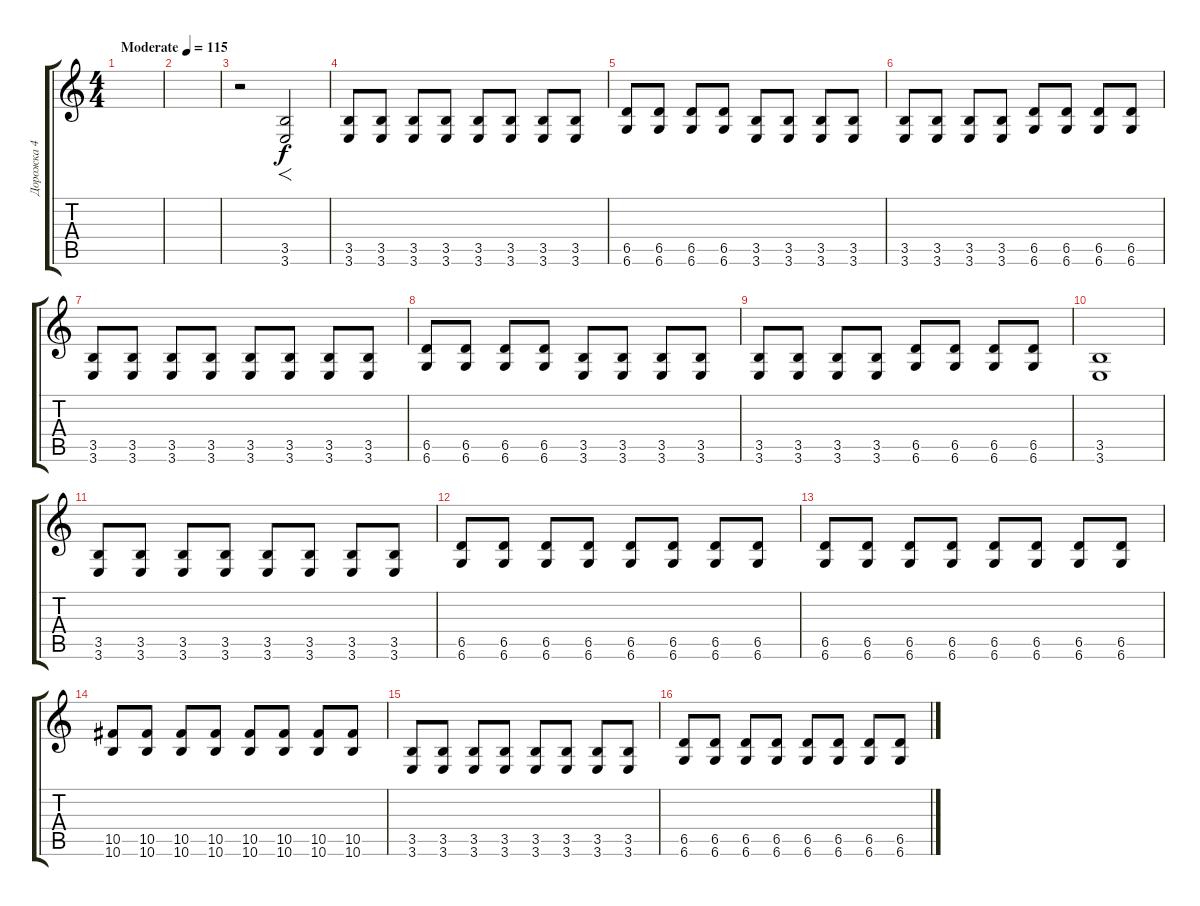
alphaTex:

\track ("Дорожка 4" "Дорожка 4") {instrument distortionguitar}
\staff {score tabs}
\tuning (Eb4 Bb3 Gb3 Db3 Ab2 Db2) {hide}
\ts (4 4)
\tempo (115 "Moderate")
\clef g2
\ks c
|
|
r.2 (3.5 3.6).2{f} |
(3.5 3.6).8 (3.5 3.6).8 (3.5 3.6).8 (3.5 3.6).8 (3.5 3.6).8 (3.5 3.6).8 (3.5 3.6).8 (3.5 3.6).8 |
(6.5 6.6).8 (6.5 6.6).8 (6.5 6.6).8 (6.5 6.6).8 (3.5 3.6).8 (3.5 3.6).8 (3.5 3.6).8 (3.5 3.6).8 |
(3.5 3.6).8 (3.5 3.6).8 (3.5 3.6).8 (3.5 3.6).8 (6.5 6.6).8 (6.5 6.6).8 (6.5 6.6).8 (6.5 6.6).8 |
(3.5 3.6).8 (3.5 3.6).8 (3.5 3.6).8 (3.5 3.6).8 (3.5 3.6).8 (3.5 3.6).8 (3.5 3.6).8 (3.5 3.6).8 |
(6.5 6.6).8 (6.5 6.6).8 (6.5 6.6).8 (6.5 6.6).8 (3.5 3.6).8 (3.5 3.6).8 (3.5 3.6).8 (3.5 3.6).8 |
(3.5 3.6).8 (3.5 3.6).8 (3.5 3.6).8 (3.5 3.6).8 (6.5 6.6).8 (6.5 6.6).8 (6.5 6.6).8 (6.5 6.6).8 |
(3.5 3.6).1 |
(3.5 3.6).8 (3.5 3.6).8 (3.5 3.6).8 (3.5 3.6).8 (3.5 3.6).8 (3.5 3.6).8 (3.5 3.6).8 (3.5 3.6).8 |
(6.5 6.6).8 (6.5 6.6).8 (6.5 6.6).8 (6.5 6.6).8 (6.5 6.6).8 (6.5 6.6).8 (6.5 6.6).8 (6.5 6.6).8 |
(6.5 6.6).8 (6.5 6.6).8 (6.5 6.6).8 (6.5 6.6).8 (6.5 6.6).8 (6.5 6.6).8 (6.5 6.6).8 (6.5 6.6).8 |
(10.5 10.6).8 (10.5 10.6).8 (10.5 10.6).8 (10.5 10.6).8 (10.5 10.6).8 (10.5 10.6).8 (10.5 10.6).8 (10.5 10.6).8 |
(3.5 3.6).8 (3.5 3.6).8 (3.5 3.6).8 (3.5 3.6).8 (3.5 3.6).8 (3.5 3.6).8 (3.5 3.6).8 (3.5 3.6).8 |
(6.5 6.6).8 (6.5 6.6).8 (6.5 6.6).8 (6.5 6.6).8 (6.5 6.6).8 (6.5 6.6).8 (6.5 6.6).8 (6.5 6.6).8
